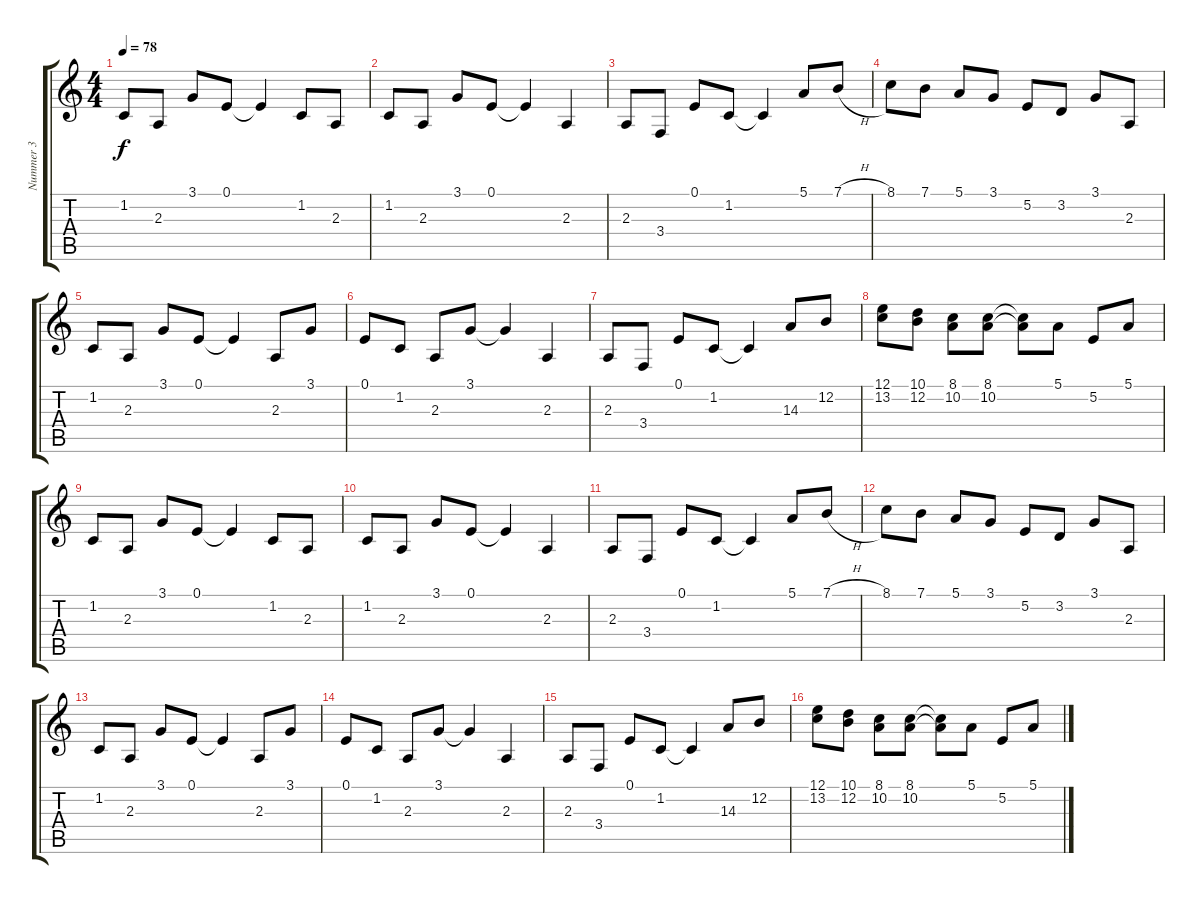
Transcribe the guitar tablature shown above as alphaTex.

\track ("Nummer 3" "Nummer 3") {instrument brightacousticpiano}
\staff {score tabs}
\tuning (E4 B3 G3 D3 A2 E2) {hide}
\ts (4 4)
\tempo 78
\clef g2
\ks c
1.2.8{dy f} 2.3.8 3.1.8 0.1.8 0.1{t}.4 1.2.8 2.3.8 |
1.2.8 2.3.8 3.1.8 0.1.8 0.1{t}.4 2.3.4 |
2.3.8 3.4.8 0.1.8 1.2.8 1.2{t}.4 5.1.8 7.1{h}.8 |
8.1.8 7.1.8 5.1.8 3.1.8 5.2.8 3.2.8 3.1.8 2.3.8 |
1.2.8 2.3.8 3.1.8 0.1.8 0.1{t}.4 2.3.8 3.1.8 |
0.1.8 1.2.8 2.3.8 3.1.8 3.1{t}.4 2.3.4 |
2.3.8 3.4.8 0.1.8 1.2.8 1.2{t}.4 14.3.8 12.2.8 |
(12.1 13.2).8 (10.1 12.2).8 (8.1 10.2).8 (8.1 10.2).8 (8.1{t} 10.2{t}).8 5.1.8 5.2.8 5.1.8 |
1.2.8 2.3.8 3.1.8 0.1.8 0.1{t}.4 1.2.8 2.3.8 |
1.2.8 2.3.8 3.1.8 0.1.8 0.1{t}.4 2.3.4 |
2.3.8 3.4.8 0.1.8 1.2.8 1.2{t}.4 5.1.8 7.1{h}.8 |
8.1.8 7.1.8 5.1.8 3.1.8 5.2.8 3.2.8 3.1.8 2.3.8 |
1.2.8 2.3.8 3.1.8 0.1.8 0.1{t}.4 2.3.8 3.1.8 |
0.1.8 1.2.8 2.3.8 3.1.8 3.1{t}.4 2.3.4 |
2.3.8 3.4.8 0.1.8 1.2.8 1.2{t}.4 14.3.8 12.2.8 |
(12.1 13.2).8 (10.1 12.2).8 (8.1 10.2).8 (8.1 10.2).8 (8.1{t} 10.2{t}).8 5.1.8 5.2.8 5.1.8
